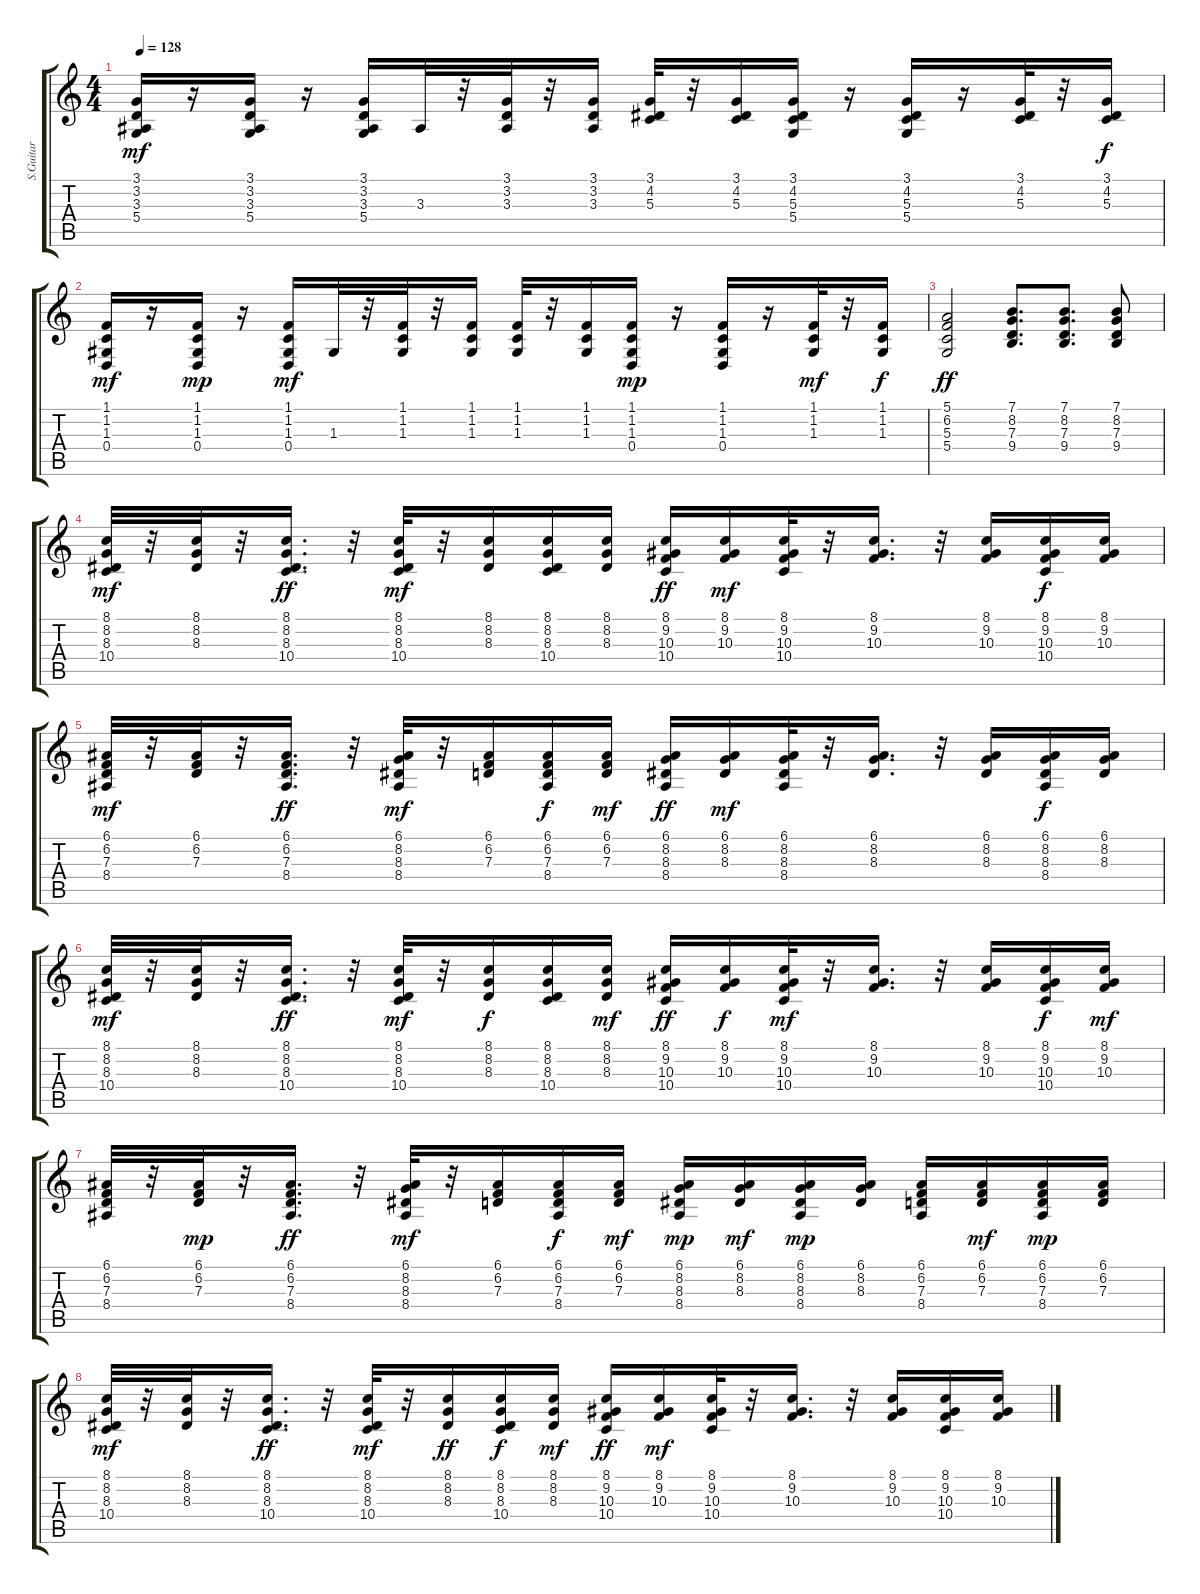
\track ("S.Guitar" "S.Guitar") {instrument pad1newage}
\staff {score tabs}
\tuning (E4 B3 G3 D3 A2 E2) {hide}
\ts (4 4)
\tempo 128
\clef g2
\ks c
(3.1 3.2 3.3 5.4).16{dy mf} r.16 (3.1 3.2 3.3 5.4).16 r.16 (3.1 3.2 3.3 5.4).16 3.3.32 r.32 (3.1 3.2 3.3).32 r.32 (3.1 3.2 3.3).16 (3.1 4.2 5.3).32 r.32 (3.1 4.2 5.3).16 (3.1 4.2 5.3 5.4).16 r.16 (3.1 4.2 5.3 5.4).16 r.16 (3.1 4.2 5.3).32 r.32 (3.1 4.2 5.3).16{dy f} |
(1.1 1.2 1.3 0.4).16{dy mf} r.16 (1.1 1.2 1.3 0.4).16{dy mp} r.16 (1.1 1.2 1.3 0.4).16{dy mf} 1.3.32 r.32 (1.1 1.2 1.3).32 r.32 (1.1 1.2 1.3).16 (1.1 1.2 1.3).32 r.32 (1.1 1.2 1.3).16 (1.1 1.2 1.3 0.4).16{dy mp} r.16 (1.1 1.2 1.3 0.4).16 r.16 (1.1 1.2 1.3).32{dy mf} r.32 (1.1 1.2 1.3).16{dy f} |
(5.1 6.2 5.3 5.4).2{dy ff} (7.1 8.2 7.3 9.4).8{d} (7.1 8.2 7.3 9.4).8{d} (7.1 8.2 7.3 9.4).8 |
(8.1 8.2 8.3 10.4).32{dy mf} r.32 (8.1 8.2 8.3).32 r.32 (8.1 8.2 8.3 10.4).16{d dy ff} r.32 (8.1 8.2 8.3 10.4).32{dy mf} r.32 (8.1 8.2 8.3).16 (8.1 8.2 8.3 10.4).16 (8.1 8.2 8.3).16 (8.1 9.2 10.3 10.4).16{dy ff} (8.1 9.2 10.3).16{dy mf} (8.1 9.2 10.3 10.4).32 r.32 (8.1 9.2 10.3).16{d} r.32 (8.1 9.2 10.3).16 (8.1 9.2 10.3 10.4).16{dy f} (8.1 9.2 10.3).16 |
(6.1 6.2 7.3 8.4).32{dy mf} r.32 (6.1 6.2 7.3).32 r.32 (6.1 6.2 7.3 8.4).16{d dy ff} r.32 (6.1 8.2 8.3 8.4).32{dy mf} r.32 (6.1 6.2 7.3).16 (6.1 6.2 7.3 8.4).16{dy f} (6.1 6.2 7.3).16{dy mf} (6.1 8.2 8.3 8.4).16{dy ff} (6.1 8.2 8.3).16{dy mf} (6.1 8.2 8.3 8.4).32 r.32 (6.1 8.2 8.3).16{d} r.32 (6.1 8.2 8.3).16 (6.1 8.2 8.3 8.4).16{dy f} (6.1 8.2 8.3).16 |
(8.1 8.2 8.3 10.4).32{dy mf} r.32 (8.1 8.2 8.3).32 r.32 (8.1 8.2 8.3 10.4).16{d dy ff} r.32 (8.1 8.2 8.3 10.4).32{dy mf} r.32 (8.1 8.2 8.3).16{dy f} (8.1 8.2 8.3 10.4).16 (8.1 8.2 8.3).16{dy mf} (8.1 9.2 10.3 10.4).16{dy ff} (8.1 9.2 10.3).16{dy f} (8.1 9.2 10.3 10.4).32{dy mf} r.32 (8.1 9.2 10.3).16{d} r.32 (8.1 9.2 10.3).16 (8.1 9.2 10.3 10.4).16{dy f} (8.1 9.2 10.3).16{dy mf} |
(6.1 6.2 7.3 8.4).32 r.32 (6.1 6.2 7.3).32{dy mp} r.32 (6.1 6.2 7.3 8.4).16{d dy ff} r.32 (6.1 8.2 8.3 8.4).32{dy mf} r.32 (6.1 6.2 7.3).16 (6.1 6.2 7.3 8.4).16{dy f} (6.1 6.2 7.3).16{dy mf} (6.1 8.2 8.3 8.4).16{dy mp} (6.1 8.2 8.3).16{dy mf} (6.1 8.2 8.3 8.4).16{dy mp} (6.1 8.2 8.3).16 (6.1 6.2 7.3 8.4).16 (6.1 6.2 7.3).16{dy mf} (6.1 6.2 7.3 8.4).16{dy mp} (6.1 6.2 7.3).16 |
(8.1 8.2 8.3 10.4).32{dy mf} r.32 (8.1 8.2 8.3).32 r.32 (8.1 8.2 8.3 10.4).16{d dy ff} r.32 (8.1 8.2 8.3 10.4).32{dy mf} r.32 (8.1 8.2 8.3).16{dy ff} (8.1 8.2 8.3 10.4).16{dy f} (8.1 8.2 8.3).16{dy mf} (8.1 9.2 10.3 10.4).16{dy ff} (8.1 9.2 10.3).16{dy mf} (8.1 9.2 10.3 10.4).32 r.32 (8.1 9.2 10.3).16{d} r.32 (8.1 9.2 10.3).16 (8.1 9.2 10.3 10.4).16 (8.1 9.2 10.3).16
